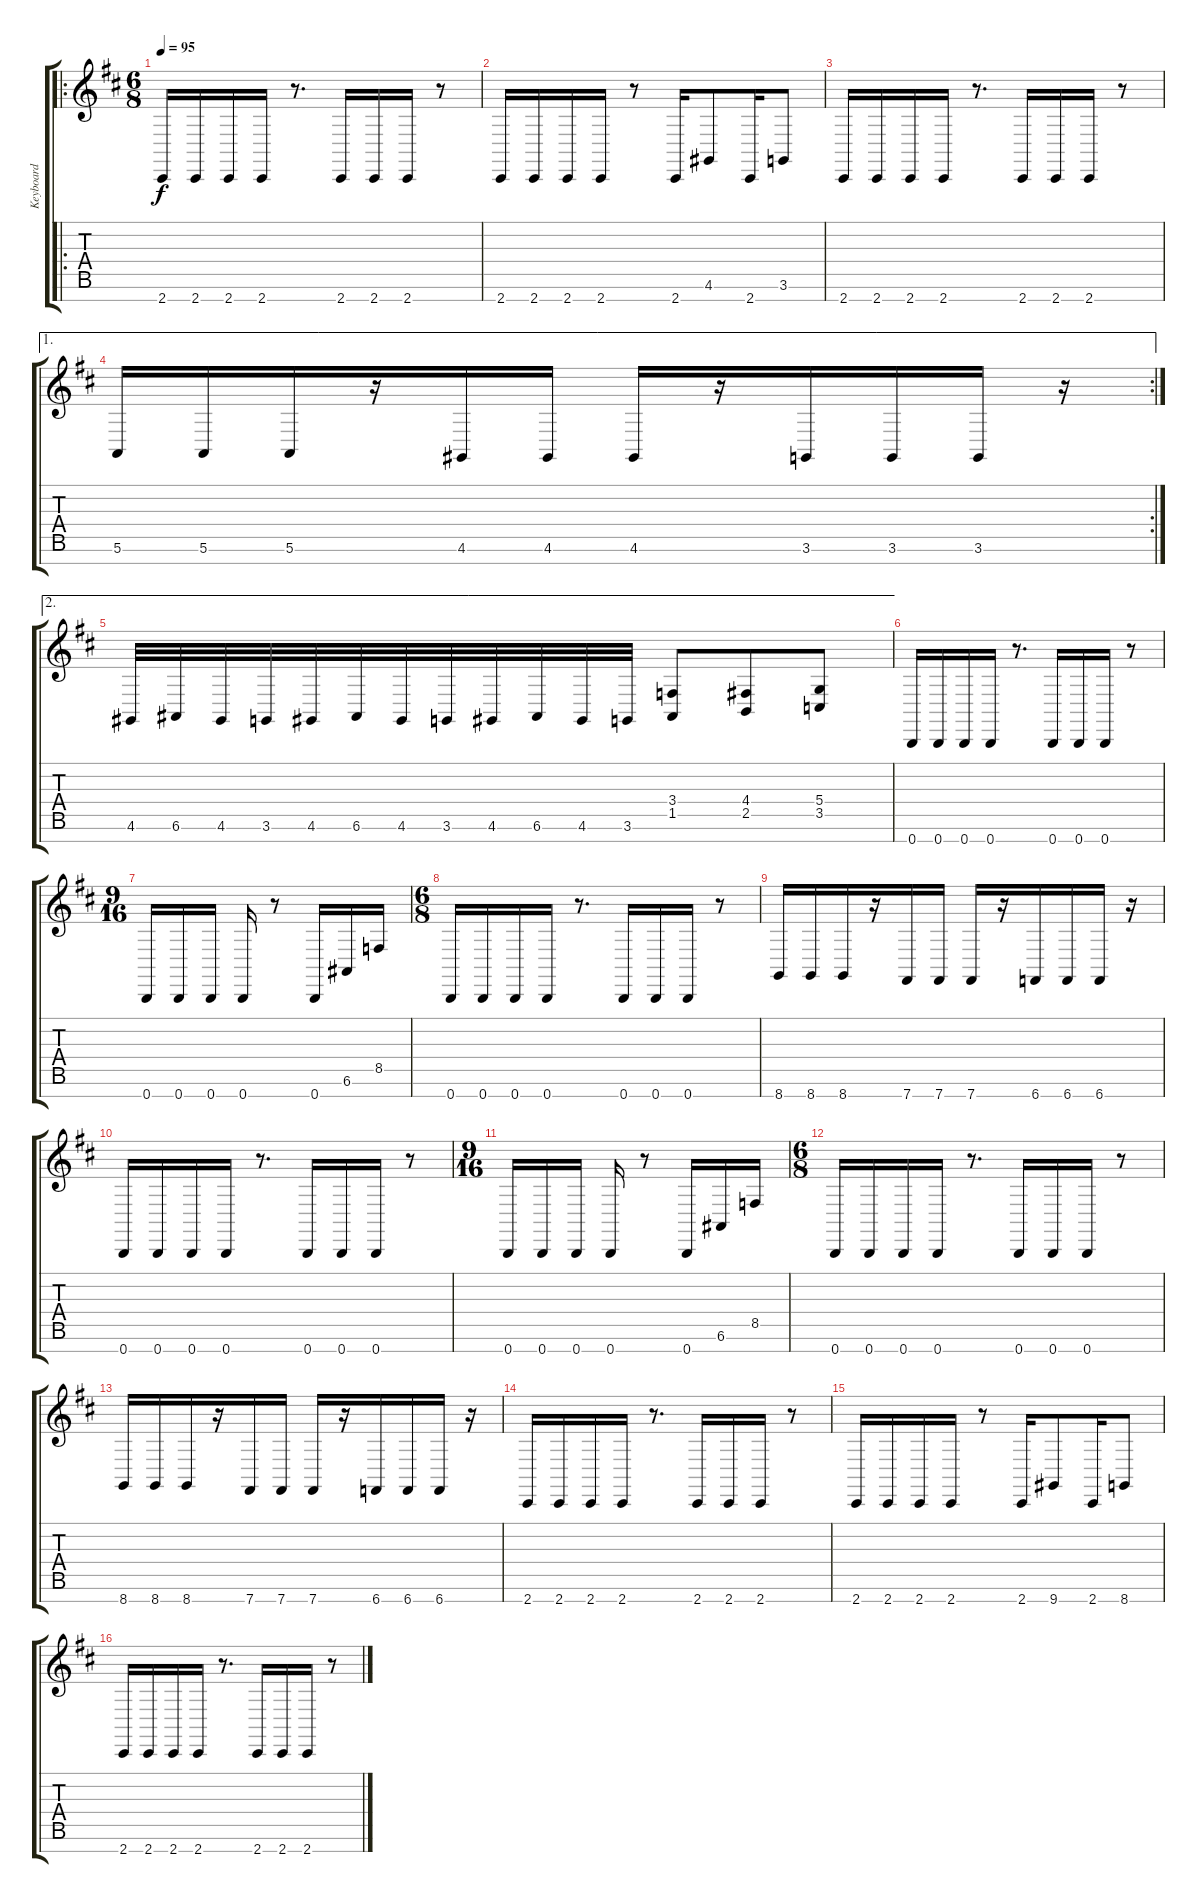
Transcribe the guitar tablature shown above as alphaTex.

\track ("Keyboard" "Keyboard") {instrument lead2sawtooth}
\staff {score tabs}
\tuning (E4 B3 G3 D3 A2 E2 B1) {hide}
\ro
\ts (6 8)
\tempo 95
\clef g2
\ks bminor
2.7.16{dy f} 2.7.16 2.7.16 2.7.16 r.8{d} 2.7.16 2.7.16 2.7.16 r.8 |
2.7.16 2.7.16 2.7.16 2.7.16 r.8 2.7.16 4.6.8 2.7.16 3.6.8 |
2.7.16 2.7.16 2.7.16 2.7.16 r.8{d} 2.7.16 2.7.16 2.7.16 r.8 |
\ae 1
\rc 2
5.6.16 5.6.16 5.6.16 r.16 4.6.16 4.6.16 4.6.16 r.16 3.6.16 3.6.16 3.6.16 r.16 |
\ae 2
4.6.32 6.6.32 4.6.32 3.6.32 4.6.32 6.6.32 4.6.32 3.6.32 4.6.32 6.6.32 4.6.32 3.6.32 (3.4 1.5).8 (4.4 2.5).8 (5.4 3.5).8 |
0.7.16 0.7.16 0.7.16 0.7.16 r.8{d} 0.7.16 0.7.16 0.7.16 r.8 |
\ts (9 16)
0.7.16 0.7.16 0.7.16 0.7.16 r.8 0.7.16 6.6.16 8.5.16 |
\ts (6 8)
0.7.16 0.7.16 0.7.16 0.7.16 r.8{d} 0.7.16 0.7.16 0.7.16 r.8 |
8.7.16 8.7.16 8.7.16 r.16 7.7.16 7.7.16 7.7.16 r.16 6.7.16 6.7.16 6.7.16 r.16 |
0.7.16 0.7.16 0.7.16 0.7.16 r.8{d} 0.7.16 0.7.16 0.7.16 r.8 |
\ts (9 16)
0.7.16 0.7.16 0.7.16 0.7.16 r.8 0.7.16 6.6.16 8.5.16 |
\ts (6 8)
0.7.16 0.7.16 0.7.16 0.7.16 r.8{d} 0.7.16 0.7.16 0.7.16 r.8 |
8.7.16 8.7.16 8.7.16 r.16 7.7.16 7.7.16 7.7.16 r.16 6.7.16 6.7.16 6.7.16 r.16 |
2.7.16 2.7.16 2.7.16 2.7.16 r.8{d} 2.7.16 2.7.16 2.7.16 r.8 |
2.7.16 2.7.16 2.7.16 2.7.16 r.8 2.7.16 9.7.8 2.7.16 8.7.8 |
2.7.16 2.7.16 2.7.16 2.7.16 r.8{d} 2.7.16 2.7.16 2.7.16 r.8
